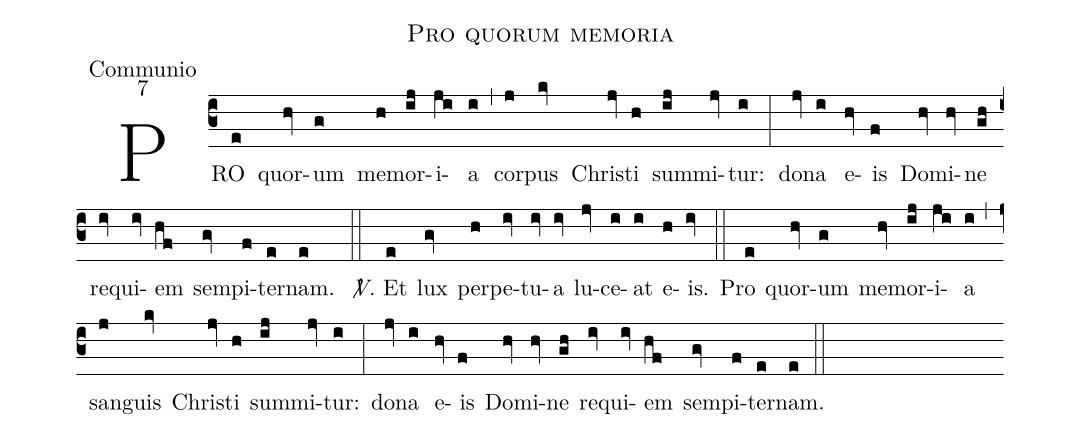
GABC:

name:Pro quorum memoria;
office-part:Communio;
mode:7;
%%
(c3) PRO(e) quor(hv)um(g) me(h)mor(ij)i(ji)a(i) (,)
cor(j)pus(kv) Chris(jv)ti(h) sum(ij)mi(jv)tur:(i) (:)
do(jv)na(i) e(hv)is(f) Dom(hv)i(hv)ne(gh) requ(iv)i(iv)em(hf) sem(gv)pi(f)ter(e)nam.(e) ()(::)
<i><sp>V/</sp>.</i> Et(e) lux(gv) per(h)pe(iv)tu(iv)a(iv) lu(jv)ce(i)at(i) e(h)is.(iv) (::)
Pro(e) quor(hv)um(g) me(hv)mor(ij)i(ji)a(i) (,)
san(j)guis(kv) Chris(jv)ti(h) sum(ij)mi(jv)tur:(i) (:)
do(jv)na(i) e(hv)is(f) Dom(hv)i(hv)ne(gh) requ(iv)i(iv)em(hf) sem(gv)pi(f)ter(e)nam.(e) (::)
